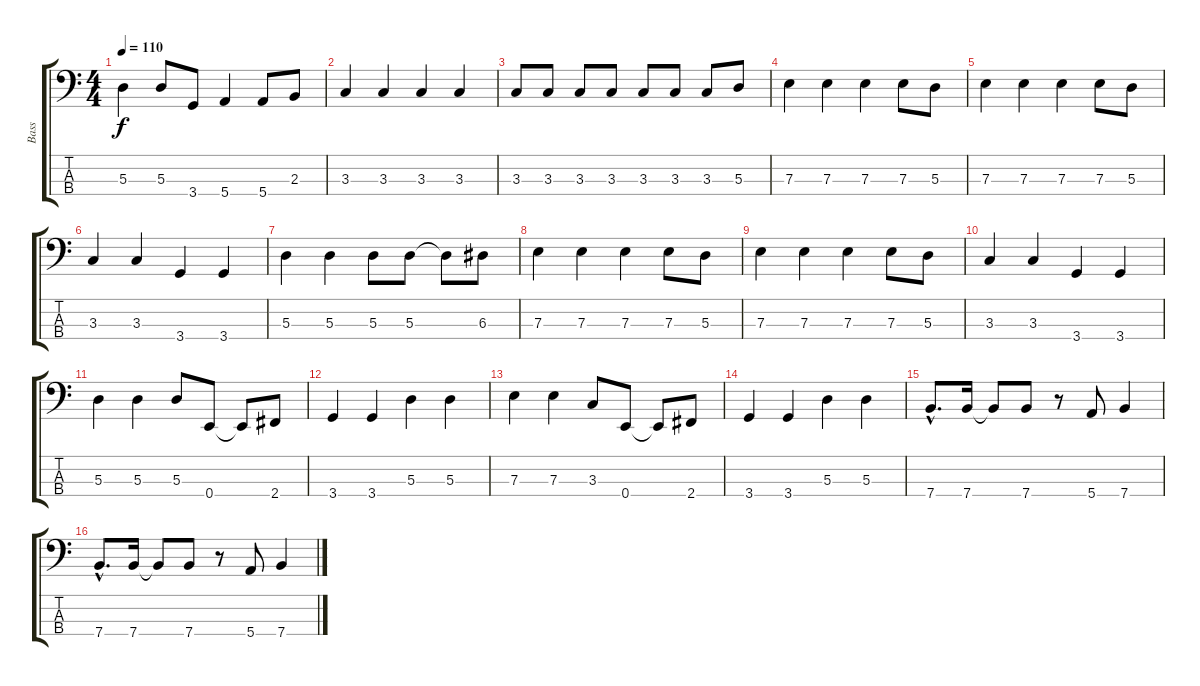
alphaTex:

\track ("Bass" "Bass") {instrument electricbasspick}
\staff {score tabs}
\tuning (G2 D2 A1 E1) {hide}
\ts (4 4)
\tempo 110
\clef f4
\ks c
5.3.4{dy f} 5.3.8 3.4.8 5.4.4 5.4.8 2.3.8 |
3.3.4 3.3.4 3.3.4 3.3.4 |
3.3.8 3.3.8 3.3.8 3.3.8 3.3.8 3.3.8 3.3.8 5.3.8 |
7.3.4 7.3.4 7.3.4 7.3.8 5.3.8 |
7.3.4 7.3.4 7.3.4 7.3.8 5.3.8 |
3.3.4 3.3.4 3.4.4 3.4.4 |
5.3.4 5.3.4 5.3.8 5.3.8 5.3{t}.8 6.3.8 |
7.3.4 7.3.4 7.3.4 7.3.8 5.3.8 |
7.3.4 7.3.4 7.3.4 7.3.8 5.3.8 |
3.3.4 3.3.4 3.4.4 3.4.4 |
5.3.4 5.3.4 5.3.8 0.4.8 0.4{t}.8 2.4.8 |
3.4.4 3.4.4 5.3.4 5.3.4 |
7.3.4 7.3.4 3.3.8 0.4.8 0.4{t}.8 2.4.8 |
3.4.4 3.4.4 5.3.4 5.3.4 |
7.4{hac}.8{d} 7.4.16 7.4{t}.8 7.4.8 r.8 5.4.8 7.4.4 |
7.4{hac}.8{d} 7.4.16 7.4{t}.8 7.4.8 r.8 5.4.8 7.4.4
